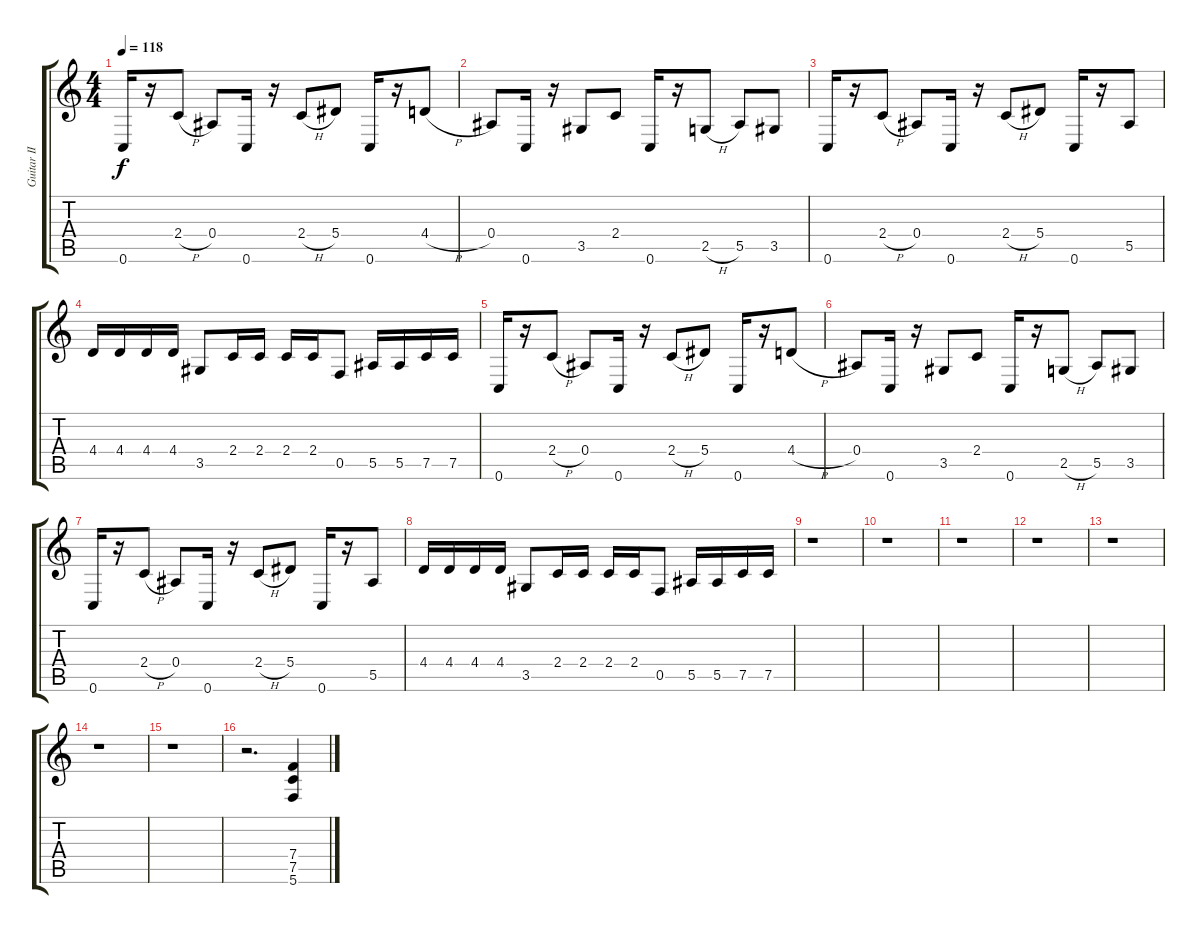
\track ("Guitar II" "Guitar II") {instrument distortionguitar}
\staff {score tabs}
\tuning (C4 G3 Eb3 Bb2 F2 C2) {hide}
\ts (4 4)
\tempo 118
\clef g2
\ks c
0.6.16{dy f} r.16 2.4{h}.8 0.4.8 0.6.16 r.16 2.4{h}.8 5.4.8 0.6.16 r.16 4.4{h}.8 |
0.4.8 0.6.16 r.16 3.5.8 2.4.8 0.6.16 r.16 2.5{h}.8 5.5.8 3.5.8 |
0.6.16 r.16 2.4{h}.8 0.4.8 0.6.16 r.16 2.4{h}.8 5.4.8 0.6.16 r.16 5.5.8 |
4.4.16 4.4.16 4.4.16 4.4.16 3.5.8 2.4.16 2.4.16 2.4.16 2.4.16 0.5.8 5.5.16 5.5.16 7.5.16 7.5.16 |
0.6.16 r.16 2.4{h}.8 0.4.8 0.6.16 r.16 2.4{h}.8 5.4.8 0.6.16 r.16 4.4{h}.8 |
0.4.8 0.6.16 r.16 3.5.8 2.4.8 0.6.16 r.16 2.5{h}.8 5.5.8 3.5.8 |
0.6.16 r.16 2.4{h}.8 0.4.8 0.6.16 r.16 2.4{h}.8 5.4.8 0.6.16 r.16 5.5.8 |
4.4.16 4.4.16 4.4.16 4.4.16 3.5.8 2.4.16 2.4.16 2.4.16 2.4.16 0.5.8 5.5.16 5.5.16 7.5.16 7.5.16 |
r.1 |
r.1 |
r.1 |
r.1 |
r.1 |
r.1 |
r.1 |
r.2{d} (7.4{ss} 7.5{ss} 5.6{ss}).4
